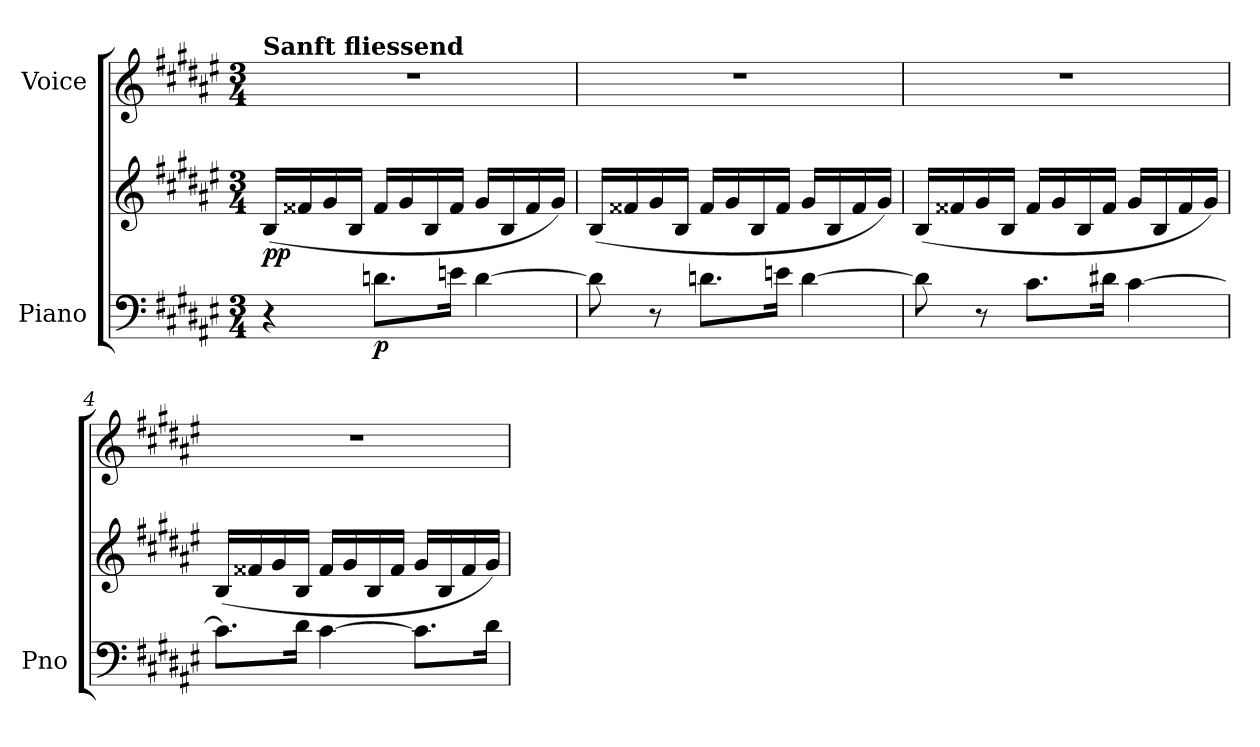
**kern	**kern	**dynam	**kern
*part2	*part2	*part2	*part1
*staff3	*staff2	*staff2/3	*staff1
*I"Piano	*	*	*I"Voice
*I'Pno	*	*	*
*clefF4	*clefG2	*	*clefG2
*k[f#c#g#d#a#e#]	*k[f#c#g#d#a#e#]	*	*k[f#c#g#d#a#e#]
*M3/4	*M3/4	*	*M3/4
=1	=1	=1	=1
!	!	!	!LO:TX:a:B:t=Sanft fliessend
!	!	!LO:DY:b	!
4r	(>16B/LL	pp	2.r
.	16f##X/	.	.
.	16g#/	.	.
.	16B/JJ	.	.
!	!	!LO:DY:b=2	!
8.dn\L	16f##/LL	p	.
.	16g#/	.	.
.	16B/	.	.
16en\Jk	16f##/JJ	.	.
[4d\	16g#/LL	.	.
.	16B/	.	.
.	16f##/	.	.
.	16g#/JJ)	.	.
=2	=2	=2	=2
8d\]	(>16B/LL	.	2.r
.	16f##X/	.	.
8r	16g#/	.	.
.	16B/JJ	.	.
8.dn\L	16f##/LL	.	.
.	16g#/	.	.
.	16B/	.	.
16en\Jk	16f##/JJ	.	.
[4d\	16g#/LL	.	.
.	16B/	.	.
.	16f##/	.	.
.	16g#/JJ)	.	.
=3	=3	=3	=3
8d\]	(>16B/LL	.	2.r
.	16f##X/	.	.
8r	16g#/	.	.
.	16B/JJ	.	.
!	!	!LO:DY:b=2	!
!	!	!LO:DY:n=1:b=2	!
8.c#\L	16f##/LL	other-dynamics p	.
.	16g#/	.	.
.	16B/	.	.
16d#X\Jk	16f##/JJ	.	.
[4c#\	16g#/LL	.	.
.	16B/	.	.
.	16f##/	.	.
.	16g#/JJ)	.	.
=4	=4	=4	=4
8.c#\L]	(>16B/LL	.	2.r
.	16f##X/	.	.
.	16g#/	.	.
16d#\Jk	16B/JJ	.	.
[4c#\	16f##/LL	.	.
.	16g#/	.	.
.	16B/	.	.
.	16f##/JJ	.	.
8.c#\L]	16g#/LL	.	.
.	16B/	.	.
.	16f##/	.	.
16d#\Jk	16g#/JJ)	.	.
=	=	=	=
*-	*-	*-	*-
